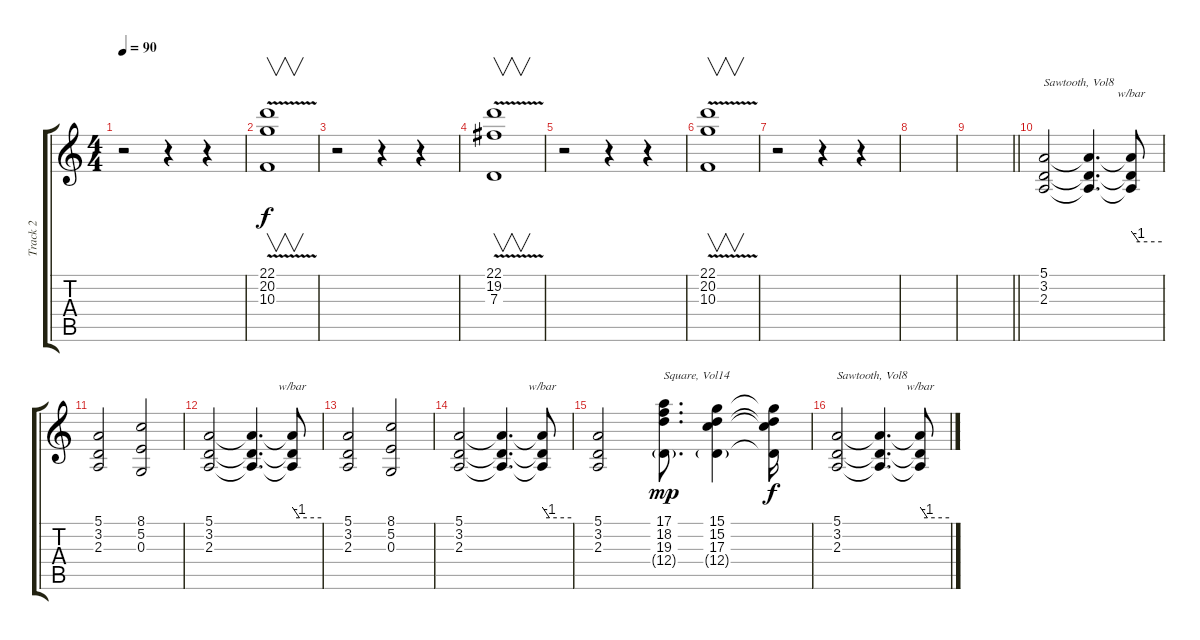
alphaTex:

\track ("Track 2" "Track 2") {instrument lead2sawtooth}
\staff {score tabs}
\tuning (E4 B3 G3 D3 A2 E2) {hide}
\ts (4 4)
\tempo 90
\clef g2
\ks c
r.2{dy f} r.4 r.4{volume 9} |
(22.1{v} 20.2{v} 10.3{v}).1{v volume 0} |
r.2 r.4 r.4{volume 9} |
(22.1 19.2 7.3{v}).1{v volume 0} |
r.2 r.4 r.4{volume 9} |
(22.1{v} 20.2{v} 10.3{v}).1{v volume 0} |
r.2 r.4 r.4{volume 11} |
|
\barLineRight lightlight
|
\section ("" "")
(5.1 3.2 2.3).2{txt "Sawtooth, Vol8" volume 8 instrument lead2sawtooth} (5.1{t} 3.2{t} 2.3{t}).4{d} (5.1{t} 3.2{t} 2.3{t}).8{tbe (custom default 0 0 15 -4 60 -4)} |
(5.1 3.2 2.3).2 (8.1 5.2 0.3).2 |
(5.1 3.2 2.3).2 (5.1{t} 3.2{t} 2.3{t}).4{d} (5.1{t} 3.2{t} 2.3{t}).8{tbe (custom default 0 0 15 -4 60 -4)} |
(5.1 3.2 2.3).2 (8.1 5.2 0.3).2 |
(5.1 3.2 2.3).2 (5.1{t} 3.2{t} 2.3{t}).4{d} (5.1{t} 3.2{t} 2.3{t}).8{tbe (custom default 0 0 15 -4 60 -4)} |
(5.1 3.2 2.3).2 (17.1 18.2 19.3 12.4{g}).8{d txt "Square, Vol14" dy mp volume 14 instrument lead1square} (15.1 15.2 17.3 12.4{g}).4 (15.1{t} 15.2{t} 17.3{t} 12.4{t}).16{dy f} |
(5.1 3.2 2.3).2{txt "Sawtooth, Vol8" volume 8 instrument lead2sawtooth} (5.1{t} 3.2{t} 2.3{t}).4{d} (5.1{t} 3.2{t} 2.3{t}).8{tbe (custom default 0 0 15 -4 60 -4)}
